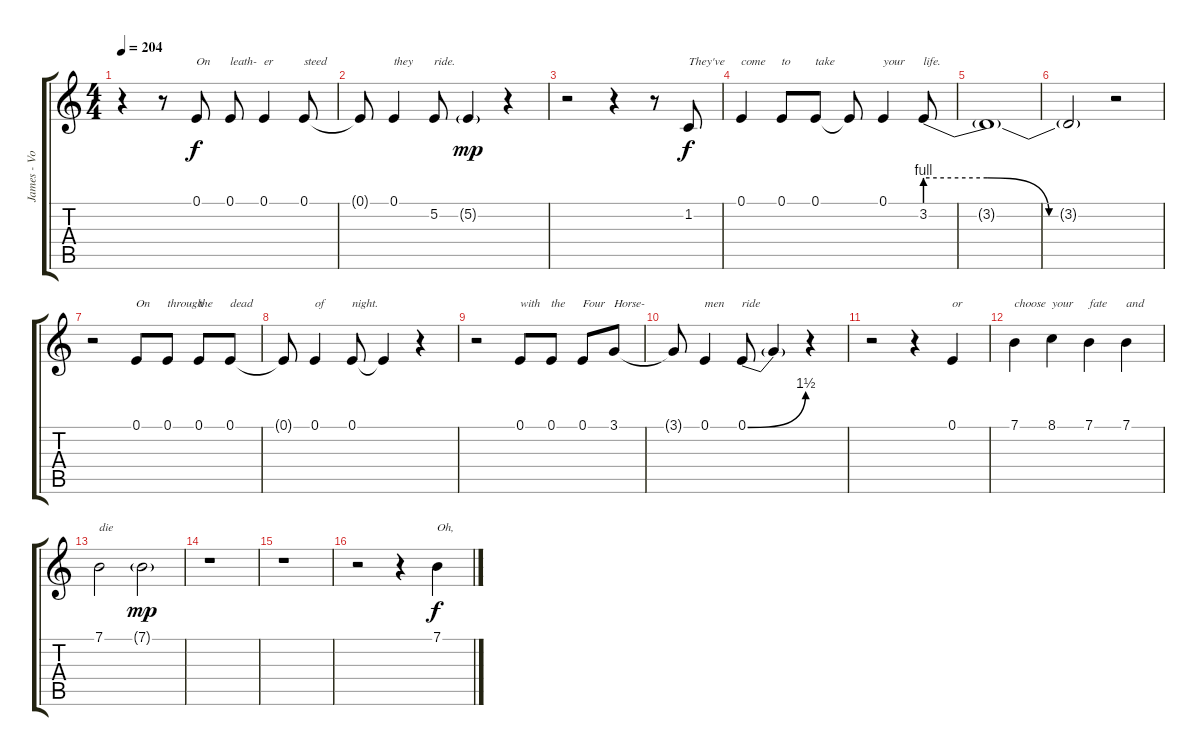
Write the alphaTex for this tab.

\track ("James - Voice" "James - Vo") {instrument choiraahs}
\staff {score tabs}
\tuning (E4 B3 G3 D3 A2 E2) {hide}
\ts (4 4)
\tempo 204
\clef g2
\ks c
r.4{dy mp} r.8 0.1.8{txt "On" dy f} 0.1.8{txt "leath-"} 0.1.4{txt "er"} 0.1.8{txt "steed"} |
0.1{t}.8 0.1.4{txt "they"} 5.2.8{txt "ride."} 5.2{g}.4{dy mp} r.4 |
r.2 r.4 r.8 1.2.8{txt "They've" dy f} |
0.1.4{txt "come"} 0.1.8{txt "to"} 0.1.8{txt "take"} 0.1{t}.8 0.1.4{txt "your"} 3.2{be (custom 0 4 20 4 40 0 60 0)}.8{txt "life."} |
3.2{t}.1 |
3.2{t}.2 r.2 |
r.2 0.1.8{txt "On"} 0.1.8{txt "through"} 0.1.8{txt "the"} 0.1.8{txt "dead"} |
0.1{t}.8 0.1.4{txt "of"} 0.1.8{txt "night."} 0.1{t}.4 r.4 |
r.2 0.1.8{txt "with"} 0.1.8{txt "the"} 0.1.8{txt "Four"} 3.1.8{txt "Horse-"} |
3.1{t}.8 0.1.4{txt "men"} 0.1{be (bend 0 0 60 6)}.8{txt "ride"} 0.1{t}.4 r.4 |
r.2 r.4 0.1.4{txt "or"} |
7.1.4{txt "choose"} 8.1.4{txt "your"} 7.1.4{txt "fate"} 7.1.4{txt "and"} |
7.1.2{txt "die"} 7.1{g}.2{dy mp} |
r.1 |
r.1 |
r.2 r.4 7.1.4{txt "Oh," dy f}
